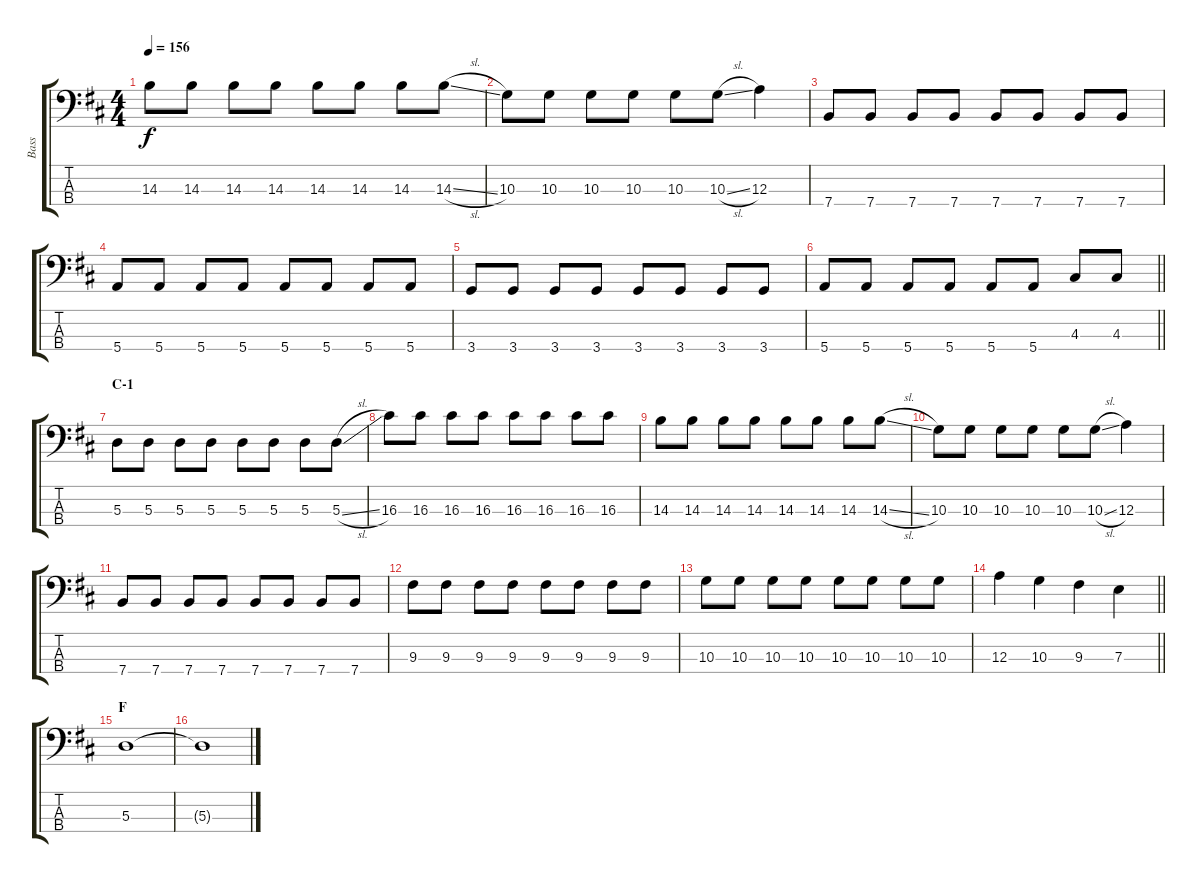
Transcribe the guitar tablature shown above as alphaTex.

\track ("Bass" "Bass") {instrument electricbassfinger}
\staff {score tabs}
\tuning (G2 D2 A1 E1) {hide}
\ts (4 4)
\tempo 156
\clef f4
\ks d
14.3.8{dy f} 14.3.8 14.3.8 14.3.8 14.3.8 14.3.8 14.3.8 14.3{sl}.8 |
10.3.8 10.3.8 10.3.8 10.3.8 10.3.8 10.3{sl}.8 12.3.4 |
7.4.8 7.4.8 7.4.8 7.4.8 7.4.8 7.4.8 7.4.8 7.4.8 |
5.4.8 5.4.8 5.4.8 5.4.8 5.4.8 5.4.8 5.4.8 5.4.8 |
3.4.8 3.4.8 3.4.8 3.4.8 3.4.8 3.4.8 3.4.8 3.4.8 |
\barLineRight lightlight
5.4.8 5.4.8 5.4.8 5.4.8 5.4.8 5.4.8 4.3.8 4.3.8 |
\section ("" "C-1")
5.3.8 5.3.8 5.3.8 5.3.8 5.3.8 5.3.8 5.3.8 5.3{sl}.8 |
16.3.8 16.3.8 16.3.8 16.3.8 16.3.8 16.3.8 16.3.8 16.3.8 |
14.3.8 14.3.8 14.3.8 14.3.8 14.3.8 14.3.8 14.3.8 14.3{sl}.8 |
10.3.8 10.3.8 10.3.8 10.3.8 10.3.8 10.3{sl}.8 12.3.4 |
7.4.8 7.4.8 7.4.8 7.4.8 7.4.8 7.4.8 7.4.8 7.4.8 |
9.3.8 9.3.8 9.3.8 9.3.8 9.3.8 9.3.8 9.3.8 9.3.8 |
10.3.8 10.3.8 10.3.8 10.3.8 10.3.8 10.3.8 10.3.8 10.3.8 |
\barLineRight lightlight
12.3.4 10.3.4 9.3.4 7.3.4 |
\section ("" "F")
5.3.1 |
5.3{t}.1
